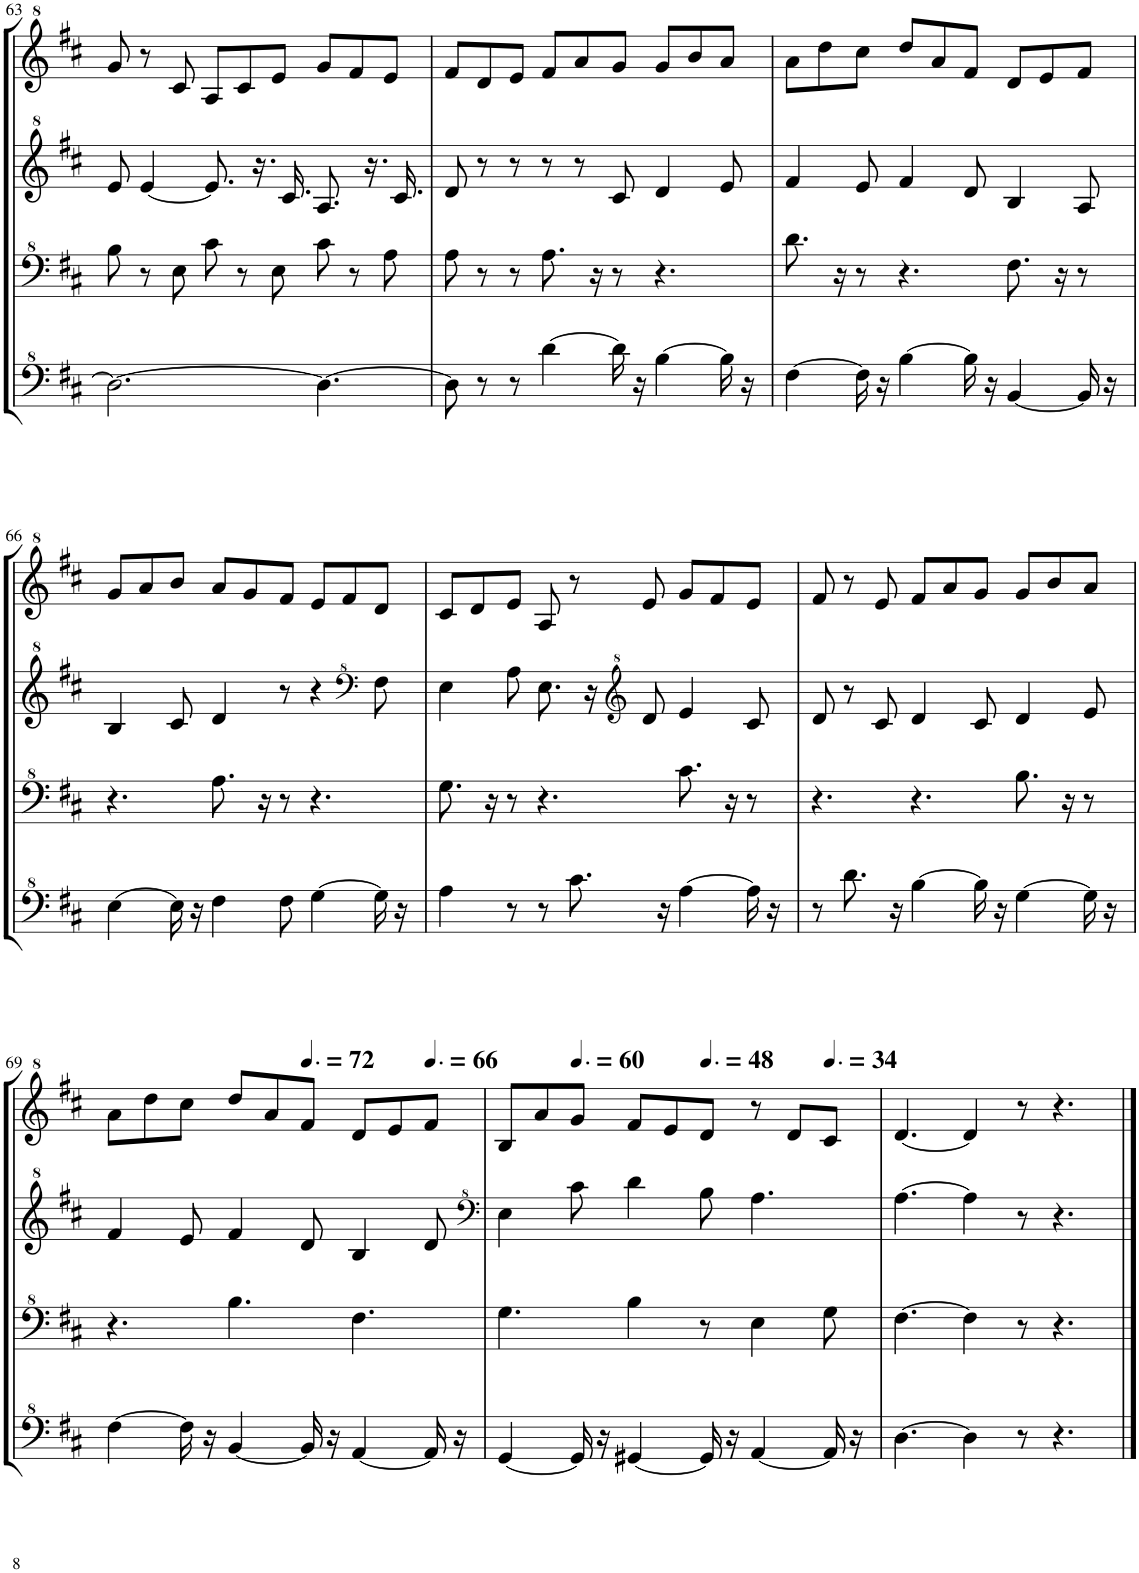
**kern	**kern	**kern	**kern
*part1	*part1	*part1	*part1
*staff4	*staff3	*staff2	*staff1
*I"Model III	*	*	*
!!LO:PB:g=z
*clefF^4	*clefF^4	*clefG^2	*clefG^2
*k[f#c#]	*k[f#c#]	*k[f#c#]	*k[f#c#]
*M9/8	*M9/8	*M9/8	*M9/8
=63	=63	=63	=63
2.d\_	8b\	8ee/	8gg/
.	8r	[4ee/	8r
.	8e\	.	8cc#/
.	8cc#\	8.ee/]	8a/L
.	8r	.	8cc#/
.	.	16.r	.
.	8e\	.	8ee/J
.	.	16.cc#/	.
4.d\_	8cc#\	8.a/	8gg/L
.	8r	.	8ff#/
.	.	16.r	.
.	8a\	.	8ee/J
.	.	16.cc#/	.
=64	=64	=64	=64
8d\]	8a\	8dd/	8ff#/L
8r	8r	8r	8dd/
8r	8r	8r	8ee/J
[4dd\	8.a\	8r	8ff#/L
.	.	8r	8aa/
.	16r	.	.
16dd\]	8r	8cc#/	8gg/J
16r	.	.	.
[4b\	4.r	4dd/	8gg/L
.	.	.	8bb/
16b\]	.	8ee/	8aa/J
16r	.	.	.
=65	=65	=65	=65
[4f#\	8.dd\	4ff#/	8aa\L
.	.	.	8ddd\
.	16r	.	.
16f#\]	8r	8ee/	8ccc#\J
16r	.	.	.
[4b\	4.r	4ff#/	8ddd/L
.	.	.	8aa/
16b\]	.	8dd/	8ff#/J
16r	.	.	.
[4B/	8.f#\	4b/	8dd/L
.	.	.	8ee/
.	16r	.	.
16B/]	8r	8a/	8ff#/J
16r	.	.	.
!!LO:LB:g=z
=66	=66	=66	=66
[4e\	4.r	4b/	8gg/L
.	.	.	8aa/
16e\]	.	8cc#/	8bb/J
16r	.	.	.
4f#\	8.a\	4dd/	8aa/L
.	.	.	8gg/
.	16r	.	.
8f#\	8r	8r	8ff#/J
[4g\	4.r	4r	8ee/L
.	.	.	8ff#/
*	*	*clefF^4	*
16g\]	.	8f#\	8dd/J
16r	.	.	.
=67	=67	=67	=67
4a\	8.g\	4e\	8cc#/L
.	.	.	8dd/
.	16r	.	.
8r	8r	8a\	8ee/J
8r	4.r	8.e\	8a/
8.cc#\	.	.	8r
.	.	16r	.
*	*	*clefG^2	*
.	.	8dd/	8ee/
16r	.	.	.
[4a\	8.cc#\	4ee/	8gg/L
.	.	.	8ff#/
.	16r	.	.
16a\]	8r	8cc#/	8ee/J
16r	.	.	.
=68	=68	=68	=68
8r	4.r	8dd/	8ff#/
8.dd\	.	8r	8r
.	.	8cc#/	8ee/
16r	.	.	.
[4b\	4.r	4dd/	8ff#/L
.	.	.	8aa/
16b\]	.	8cc#/	8gg/J
16r	.	.	.
[4g\	8.b\	4dd/	8gg/L
.	.	.	8bb/
.	16r	.	.
16g\]	8r	8ee/	8aa/J
16r	.	.	.
!!LO:LB:g=z
=69	=69	=69	=69
[4f#\	4.r	4ff#/	8aa\L
.	.	.	8ddd\
16f#\]	.	8ee/	8ccc#\J
16r	.	.	.
[4B/	4.b\	4ff#/	8ddd/L
.	.	.	8aa/
*	*	*	*MM108
16B/]	.	8dd/	8ff#/J
16r	.	.	.
[4A/	4.f#\	4b/	8dd/L
.	.	.	8ee/
*	*	*	*MM99
16A/]	.	8dd/	8ff#/J
16r	.	.	.
=70	=70	=70	=70
*	*	*clefF^4	*
[4G/	4.g\	4e\	8b/L
.	.	.	8aa/
*	*	*	*MM90
16G/]	.	8cc#\	8gg/J
16r	.	.	.
[4G#X/	4b\	4dd\	8ff#/L
.	.	.	8ee/
*	*	*	*MM72
16G#/]	8r	8b\	8dd/J
16r	.	.	.
[4A/	4e\	4.a\	8r
.	.	.	8dd/L
*	*	*	*MM51
16A/]	8g\	.	8cc#/J
16r	.	.	.
=71	=71	=71	=71
[4.d\	[4.f#\	[4.a\	[4.dd/
4d\]	4f#\]	4a\]	4dd/]
8r	8r	8r	8r
4.r	4.r	4.r	4.r
==	==	==	==
*-	*-	*-	*-
